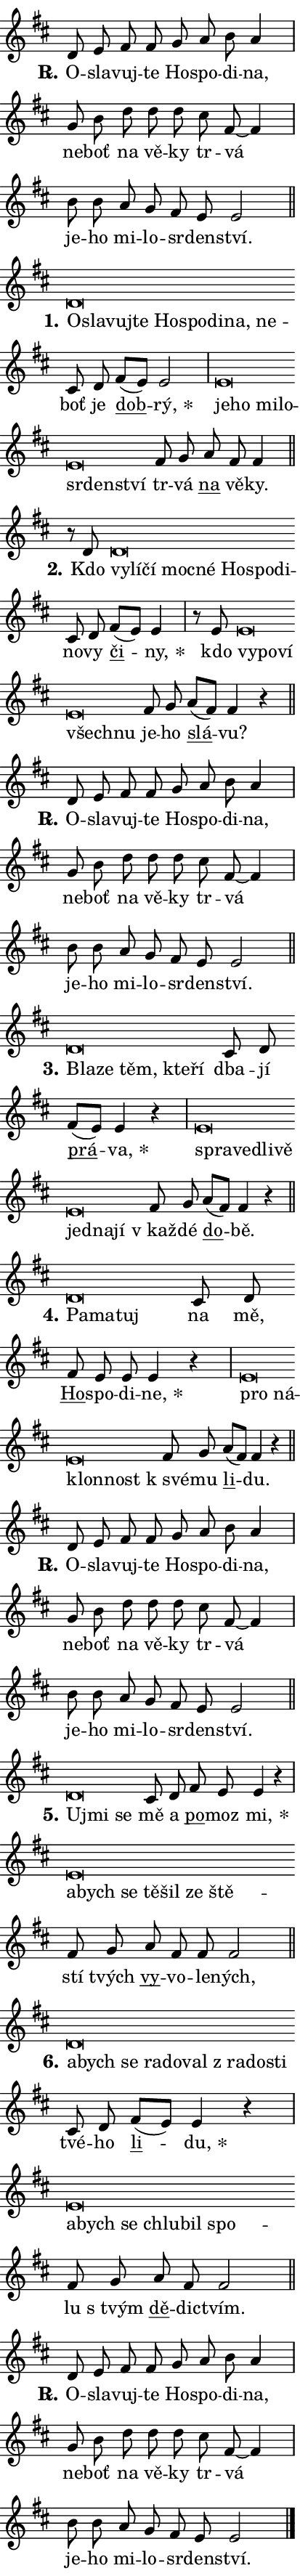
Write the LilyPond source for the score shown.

\version "2.24.0"
\header { tagline = "" }
\paper {
  indent = 0\cm
  top-margin = 0\cm
  right-margin = 0.13\cm % to fit lyric hyphens
  bottom-margin = 0\cm
  left-margin = 0\cm
  paper-width = 7\cm
  page-breaking = #ly:one-page-breaking
  system-system-spacing.basic-distance = #11
  score-system-spacing.basic-distance = #11
  ragged-last = ##f
}


%% Author: Thomas Morley
%% https://lists.gnu.org/archive/html/lilypond-user/2020-05/msg00002.html
#(define (line-position grob)
"Returns position of @var[grob} in current system:
   @code{'start}, if at first time-step
   @code{'end}, if at last time-step
   @code{'middle} otherwise
"
  (let* ((col (ly:item-get-column grob))
         (ln (ly:grob-object col 'left-neighbor))
         (rn (ly:grob-object col 'right-neighbor))
         (col-to-check-left (if (ly:grob? ln) ln col))
         (col-to-check-right (if (ly:grob? rn) rn col))
         (break-dir-left
           (and
             (ly:grob-property col-to-check-left 'non-musical #f)
             (ly:item-break-dir col-to-check-left)))
         (break-dir-right
           (and
             (ly:grob-property col-to-check-right 'non-musical #f)
             (ly:item-break-dir col-to-check-right))))
        (cond ((eqv? 1 break-dir-left) 'start)
              ((eqv? -1 break-dir-right) 'end)
              (else 'middle))))

#(define (tranparent-at-line-position vctor)
  (lambda (grob)
  "Relying on @code{line-position} select the relevant enry from @var{vctor}.
Used to determine transparency,"
    (case (line-position grob)
      ((end) (not (vector-ref vctor 0)))
      ((middle) (not (vector-ref vctor 1)))
      ((start) (not (vector-ref vctor 2))))))

noteHeadBreakVisibility =
#(define-music-function (break-visibility)(vector?)
"Makes @code{NoteHead}s transparent relying on @var{break-visibility}"
#{
  \override NoteHead.transparent =
    #(tranparent-at-line-position break-visibility)
#})

#(define delete-ledgers-for-transparent-note-heads
  (lambda (grob)
    "Reads whether a @code{NoteHead} is transparent.
If so this @code{NoteHead} is removed from @code{'note-heads} from
@var{grob}, which is supposed to be @code{LedgerLineSpanner}.
As a result ledgers are not printed for this @code{NoteHead}"
    (let* ((nhds-array (ly:grob-object grob 'note-heads))
           (nhds-list
             (if (ly:grob-array? nhds-array)
                 (ly:grob-array->list nhds-array)
                 '()))
           ;; Relies on the transparent-property being done before
           ;; Staff.LedgerLineSpanner.after-line-breaking is executed.
           ;; This is fragile ...
           (to-keep
             (remove
               (lambda (nhd)
                 (ly:grob-property nhd 'transparent #f))
               nhds-list)))
      ;; TODO find a better method to iterate over grob-arrays, similiar
      ;; to filter/remove etc for lists
      ;; For now rebuilt from scratch
      (set! (ly:grob-object grob 'note-heads)  '())
      (for-each
        (lambda (nhd)
          (ly:pointer-group-interface::add-grob grob 'note-heads nhd))
        to-keep))))

squashNotes = {
  \override NoteHead.X-extent = #'(-0.2 . 0.2)
  \override NoteHead.Y-extent = #'(-0.75 . 0)
  \override NoteHead.stencil =
    #(lambda (grob)
       (let ((pos (ly:grob-property grob 'staff-position)))
         (begin
           (if (< pos -7) (display "ERROR: Lower brevis then expected\n") (display "OK: Expected brevis position\n"))
           (if (<= pos -6) ly:text-interface::print ly:note-head::print))))
}
unSquashNotes = {
  \revert NoteHead.X-extent
  \revert NoteHead.Y-extent
  \revert NoteHead.stencil
}

hideNotes = \noteHeadBreakVisibility #begin-of-line-visible
unHideNotes = \noteHeadBreakVisibility #all-visible

% work-around for resetting accidentals
% https://lilypond.org/doc/v2.23/Documentation/notation/displaying-rhythms#unmetered-music
cadenzaMeasure = {
  \cadenzaOff
  \partial 1024 s1024
  \cadenzaOn
}

#(define-markup-command (accent layout props text) (markup?)
  "Underline accented syllable"
  (interpret-markup layout props
    #{\markup \override #'(offset . 4.3) \underline { #text }#}))

responsum = \markup \concat {
  "R" \hspace #-1.05 \path #0.1 #'((moveto 0 0.07) (lineto 0.9 0.8)) \hspace #0.05 "."
}

spaceSize = #0.6828661417322834 % exact space size for TeX Gyre Schola

\layout {
  \context {
    \Staff
    \remove "Time_signature_engraver"
    \override LedgerLineSpanner.after-line-breaking = #delete-ledgers-for-transparent-note-heads
  }
  \context {
    \Lyrics {
      \override LyricSpace.minimum-distance = \spaceSize
      \override LyricText.font-name = #"TeX Gyre Schola"
      \override LyricText.font-size = 1
      \override StanzaNumber.font-name = #"TeX Gyre Schola Bold"
      \override StanzaNumber.font-size = 1
    }
  }
  \context {
    \Score 
    \override NoteHead.text =
      #(lambda (grob) 
        (let ((pos (ly:grob-property grob 'staff-position)))
          #{\markup {
            \combine
              \halign #-0.55 \raise #(if (= pos -6) 0 0.5) \override #'(thickness . 2) \draw-line #'(3.2 . 0)
              \musicglyph "noteheads.sM1"
          }#}))
  }
}

% magnetic-lyrics.ily
%
%   written by
%     Jean Abou Samra <jean@abou-samra.fr>
%     Werner Lemberg <wl@gnu.org>
%
%   adapted by
%     Jiri Hon <jiri.hon@gmail.com>
%
% Version 2022-Apr-15

% https://www.mail-archive.com/lilypond-user@gnu.org/msg149350.html

#(define (Left_hyphen_pointer_engraver context)
   "Collect syllable-hyphen-syllable occurrences in lyrics and store
them in properties.  This engraver only looks to the left.  For
example, if the lyrics input is @code{foo -- bar}, it does the
following.

@itemize @bullet
@item
Set the @code{text} property of the @code{LyricHyphen} grob between
@q{foo} and @q{bar} to @code{foo}.

@item
Set the @code{left-hyphen} property of the @code{LyricText} grob with
text @q{foo} to the @code{LyricHyphen} grob between @q{foo} and
@q{bar}.
@end itemize

Use this auxiliary engraver in combination with the
@code{lyric-@/text::@/apply-@/magnetic-@/offset!} hook."
   (let ((hyphen #f)
         (text #f))
     (make-engraver
      (acknowledgers
       ((lyric-syllable-interface engraver grob source-engraver)
        (set! text grob)))
      (end-acknowledgers
       ((lyric-hyphen-interface engraver grob source-engraver)
        ;(when (not (grob::has-interface grob 'lyric-space-interface))
          (set! hyphen grob)));)
      ((stop-translation-timestep engraver)
       (when (and text hyphen)
         (ly:grob-set-object! text 'left-hyphen hyphen))
       (set! text #f)
       (set! hyphen #f)))))

#(define (lyric-text::apply-magnetic-offset! grob)
   "If the space between two syllables is less than the value in
property @code{LyricText@/.details@/.squash-threshold}, move the right
syllable to the left so that it gets concatenated with the left
syllable.

Use this function as a hook for
@code{LyricText@/.after-@/line-@/breaking} if the
@code{Left_@/hyphen_@/pointer_@/engraver} is active."
   (let ((hyphen (ly:grob-object grob 'left-hyphen #f)))
     (when hyphen
       (let ((left-text (ly:spanner-bound hyphen LEFT)))
         (when (grob::has-interface left-text 'lyric-syllable-interface)
           (let* ((common (ly:grob-common-refpoint grob left-text X))
                  (this-x-ext (ly:grob-extent grob common X))
                  (left-x-ext
                   (begin
                     ;; Trigger magnetism for left-text.
                     (ly:grob-property left-text 'after-line-breaking)
                     (ly:grob-extent left-text common X)))
                  ;; `delta` is the gap width between two syllables.
                  (delta (- (interval-start this-x-ext)
                            (interval-end left-x-ext)))
                  (details (ly:grob-property grob 'details))
                  (threshold (assoc-get 'squash-threshold details 0.2)))
             (when (< delta threshold)
               (let* (;; We have to manipulate the input text so that
                      ;; ligatures crossing syllable boundaries are not
                      ;; disabled.  For languages based on the Latin
                      ;; script this is essentially a beautification.
                      ;; However, for non-Western scripts it can be a
                      ;; necessity.
                      (lt (ly:grob-property left-text 'text))
                      (rt (ly:grob-property grob 'text))
                      (is-space (grob::has-interface hyphen 'lyric-space-interface))
                      (space (if is-space " " ""))
                      (extra-delta (if is-space spaceSize 0))
                      ;; Append new syllable.
                      (ltrt-space (if (and (string? lt) (string? rt))
                                (string-append lt space rt)
                                (make-concat-markup (list lt space rt))))
                      ;; Right-align `ltrt` to the right side.
                      (ltrt-space-markup (grob-interpret-markup
                               grob
                               (make-translate-markup
                                (cons (interval-length this-x-ext) 0)
                                (make-right-align-markup ltrt-space)))))
                 (begin
                   ;; Don't print `left-text`.
                   (ly:grob-set-property! left-text 'stencil #f)
                   ;; Set text and stencil (which holds all collected
                   ;; syllables so far) and shift it to the left.
                   (ly:grob-set-property! grob 'text ltrt-space)
                   (ly:grob-set-property! grob 'stencil ltrt-space-markup)
                   (ly:grob-translate-axis! grob (- (- delta extra-delta)) X))))))))))


#(define (lyric-hyphen::displace-bounds-first grob)
   ;; Make very sure this callback isn't triggered too early.
   (let ((left (ly:spanner-bound grob LEFT))
         (right (ly:spanner-bound grob RIGHT)))
     (ly:grob-property left 'after-line-breaking)
     (ly:grob-property right 'after-line-breaking)
     (ly:lyric-hyphen::print grob)))

squashThreshold = #0.4

\layout {
  \context {
    \Lyrics
    \consists #Left_hyphen_pointer_engraver
    \override LyricText.after-line-breaking =
      #lyric-text::apply-magnetic-offset!
    \override LyricHyphen.stencil = #lyric-hyphen::displace-bounds-first
    \override LyricText.details.squash-threshold = \squashThreshold
    \override LyricHyphen.minimum-distance = 0
    \override LyricHyphen.minimum-length = \squashThreshold
  }
}

squashText = \override LyricText.details.squash-threshold = 9999
unSquashText = \override LyricText.details.squash-threshold = \squashThreshold

leftText = \override LyricText.self-alignment-X = #LEFT
unLeftText = \revert LyricText.self-alignment-X

starOffset = #(lambda (grob) 
                (let ((x_offset (ly:self-alignment-interface::aligned-on-x-parent grob)))
                  (if (= x_offset 0) 0 (+ x_offset 1.2))))

star = #(define-music-function (syllable)(string?)
"Append star separator at the end of a syllable"
#{
  \once \override LyricText.X-offset = #starOffset
  \lyricmode { \markup {
    #syllable
    \override #'((font-name . "TeX Gyre Schola Bold")) \hspace #0.2 \lower #0.65 \larger "*"
  } }
#})

starAccent = #(define-music-function (syllable)(string?)
"Append star separator at the end of a syllable and make accent"
#{
  \once \override LyricText.X-offset = #starOffset
  \lyricmode { \markup {
    \accent #syllable
    \override #'((font-name . "TeX Gyre Schola Bold")) \hspace #0.2 \lower #0.65 \larger "*"
  } }
#})

breath = #(define-music-function (syllable)(string?)
"Append breathing indicator at the end of a syllable"
#{
  \lyricmode { \markup { #syllable "+" } }
#})

optionalBreath = #(define-music-function (syllable)(string?)
"Append optional breathing indicator at the end of a syllable"
#{
  \lyricmode { \markup { #syllable "(+)" } }
#})


\score {
    <<
        \new Voice = "melody" { \cadenzaOn \key d \major \relative { d'8 e fis fis g a b a4 \cadenzaMeasure \bar "|" g8 b d d d \bar "" cis fis,~ fis4 \cadenzaMeasure \bar "|" b8 b a g fis e e2 \cadenzaMeasure \bar "||" \break } }
        \new Lyrics \lyricsto "melody" { \lyricmode { \set stanza = \responsum
O -- sla -- vuj -- te Ho -- spo -- di -- na, ne -- boť na vě -- ky tr -- vá je -- ho mi -- lo -- sr -- den -- ství. } }
    >>
    \layout {}
}

\score {
    <<
        \new Voice = "melody" { \cadenzaOn \key d \major \relative { \squashNotes d'\breve*1/16 \hideNotes \breve*1/16 \bar "" \breve*1/16 \bar "" \breve*1/16 \bar "" \breve*1/16 \bar "" \breve*1/16 \bar "" \breve*1/16 \bar "" \breve*1/16 \breve*1/16 \bar "" \unHideNotes \unSquashNotes cis8 d \bar "" fis[( e)] e2 \cadenzaMeasure \bar "|" \squashNotes e\breve*1/16 \hideNotes \breve*1/16 \bar "" \breve*1/16 \bar "" \breve*1/16 \bar "" \breve*1/16 \bar "" \breve*1/16 \breve*1/16 \bar "" \unHideNotes \unSquashNotes fis8 g \bar "" a fis fis4 \cadenzaMeasure \bar "||" \break } }
        \new Lyrics \lyricsto "melody" { \lyricmode { \set stanza = "1."
\leftText O -- \squashText sla -- vuj -- te Ho -- spo -- di -- na, ne -- \unLeftText \unSquashText boť je \markup \accent dob -- \star rý, \leftText je -- \squashText ho mi -- lo -- sr -- den -- ství \unLeftText \unSquashText tr -- vá \markup \accent na vě -- ky. } }
    >>
    \layout {}
}

\score {
    <<
        \new Voice = "melody" { \cadenzaOn \key d \major \relative { r8 d'8 \squashNotes d\breve*1/16 \hideNotes \breve*1/16 \bar "" \breve*1/16 \bar "" \breve*1/16 \bar "" \breve*1/16 \bar "" \breve*1/16 \bar "" \breve*1/16 \breve*1/16 \bar "" \unHideNotes \unSquashNotes cis8 d \bar "" fis[( e)] e4 \cadenzaMeasure \bar "|" r8 e8 \squashNotes e\breve*1/16 \hideNotes \breve*1/16 \bar "" \breve*1/16 \bar "" \breve*1/16 \breve*1/16 \bar "" \unHideNotes \unSquashNotes fis8 g \bar "" a[( fis)] fis4 r \cadenzaMeasure \bar "||" \break } }
        \new Lyrics \lyricsto "melody" { \lyricmode { \set stanza = "2."
Kdo \leftText vy -- \squashText lí -- čí moc -- né Ho -- spo -- di -- \unLeftText \unSquashText no -- vy \markup \accent či -- \star ny, kdo \leftText vy -- \squashText po -- ví všech -- nu \unLeftText \unSquashText je -- ho \markup \accent slá -- vu? } }
    >>
    \layout {}
}

\score {
    <<
        \new Voice = "melody" { \cadenzaOn \key d \major \relative { d'8 e fis fis g a b a4 \cadenzaMeasure \bar "|" g8 b d d d \bar "" cis fis,~ fis4 \cadenzaMeasure \bar "|" b8 b a g fis e e2 \cadenzaMeasure \bar "||" \break } }
        \new Lyrics \lyricsto "melody" { \lyricmode { \set stanza = \responsum
O -- sla -- vuj -- te Ho -- spo -- di -- na, ne -- boť na vě -- ky tr -- vá je -- ho mi -- lo -- sr -- den -- ství. } }
    >>
    \layout {}
}

\score {
    <<
        \new Voice = "melody" { \cadenzaOn \key d \major \relative { \squashNotes d'\breve*1/16 \hideNotes \breve*1/16 \bar "" \breve*1/16 \bar "" \breve*1/16 \breve*1/16 \bar "" \unHideNotes \unSquashNotes cis8 d \bar "" fis[( e)] e4 r \cadenzaMeasure \bar "|" \squashNotes e\breve*1/16 \hideNotes \breve*1/16 \bar "" \breve*1/16 \bar "" \breve*1/16 \bar "" \breve*1/16 \bar "" \breve*1/16 \breve*1/16 \bar "" \unHideNotes \unSquashNotes fis8 g \bar "" a[( fis)] fis4 r \cadenzaMeasure \bar "||" \break } }
        \new Lyrics \lyricsto "melody" { \lyricmode { \set stanza = "3."
\leftText Bla -- \squashText ze těm, kte -- ří \unLeftText \unSquashText dba -- jí \markup \accent prá -- \star va, \leftText spra -- \squashText ve -- dli -- vě jed -- na -- jí \unLeftText \unSquashText "v kaž" -- dé \markup \accent do -- bě. } }
    >>
    \layout {}
}

\score {
    <<
        \new Voice = "melody" { \cadenzaOn \key d \major \relative { \squashNotes d'\breve*1/16 \hideNotes \breve*1/16 \breve*1/16 \bar "" \unHideNotes \unSquashNotes cis8 d \bar "" fis e e e4 r \cadenzaMeasure \bar "|" \squashNotes e\breve*1/16 \hideNotes \breve*1/16 \bar "" \breve*1/16 \breve*1/16 \bar "" \unHideNotes \unSquashNotes fis8 g \bar "" a[( fis)] fis4 r \cadenzaMeasure \bar "||" \break } }
        \new Lyrics \lyricsto "melody" { \lyricmode { \set stanza = "4."
\leftText Pa -- \squashText ma -- tuj \unLeftText \unSquashText na mě, \markup \accent Ho -- spo -- di -- \star ne, \leftText pro \squashText ná -- klon -- nost \unLeftText \unSquashText "k své" -- mu \markup \accent li -- du. } }
    >>
    \layout {}
}

\score {
    <<
        \new Voice = "melody" { \cadenzaOn \key d \major \relative { d'8 e fis fis g a b a4 \cadenzaMeasure \bar "|" g8 b d d d \bar "" cis fis,~ fis4 \cadenzaMeasure \bar "|" b8 b a g fis e e2 \cadenzaMeasure \bar "||" \break } }
        \new Lyrics \lyricsto "melody" { \lyricmode { \set stanza = \responsum
O -- sla -- vuj -- te Ho -- spo -- di -- na, ne -- boť na vě -- ky tr -- vá je -- ho mi -- lo -- sr -- den -- ství. } }
    >>
    \layout {}
}

\score {
    <<
        \new Voice = "melody" { \cadenzaOn \key d \major \relative { \squashNotes d'\breve*1/16 \hideNotes \breve*1/16 \breve*1/16 \bar "" \unHideNotes \unSquashNotes cis8 d \bar "" fis e e4 r \cadenzaMeasure \bar "|" \squashNotes e\breve*1/16 \hideNotes \breve*1/16 \bar "" \breve*1/16 \bar "" \breve*1/16 \bar "" \breve*1/16 \bar "" \breve*1/16 \breve*1/16 \bar "" \unHideNotes \unSquashNotes fis8 g \bar "" a fis fis fis2 \cadenzaMeasure \bar "||" \break } }
        \new Lyrics \lyricsto "melody" { \lyricmode { \set stanza = "5."
\leftText U -- \squashText jmi se \unLeftText \unSquashText mě a \markup \accent po -- moz \star mi, \leftText a -- \squashText bych se tě -- šil ze ště -- \unLeftText \unSquashText stí tvých \markup \accent vy -- vo -- le -- ných, } }
    >>
    \layout {}
}

\score {
    <<
        \new Voice = "melody" { \cadenzaOn \key d \major \relative { \squashNotes d'\breve*1/16 \hideNotes \breve*1/16 \bar "" \breve*1/16 \bar "" \breve*1/16 \bar "" \breve*1/16 \bar "" \breve*1/16 \bar "" \breve*1/16 \bar "" \breve*1/16 \breve*1/16 \bar "" \unHideNotes \unSquashNotes cis8 d \bar "" fis[( e)] e4 r \cadenzaMeasure \bar "|" \squashNotes e\breve*1/16 \hideNotes \breve*1/16 \bar "" \breve*1/16 \bar "" \breve*1/16 \bar "" \breve*1/16 \breve*1/16 \bar "" \unHideNotes \unSquashNotes fis8 g \bar "" a fis fis2 \cadenzaMeasure \bar "||" \break } }
        \new Lyrics \lyricsto "melody" { \lyricmode { \set stanza = "6."
\leftText a -- \squashText bych se ra -- do -- val "z ra" -- do -- sti \unLeftText \unSquashText tvé -- ho \markup \accent li -- \star du, \leftText a -- \squashText bych se chlu -- bil spo -- \unLeftText \unSquashText lu "s tvým" \markup \accent dě -- dic -- tvím. } }
    >>
    \layout {}
}

\score {
    <<
        \new Voice = "melody" { \cadenzaOn \key d \major \relative { d'8 e fis fis g a b a4 \cadenzaMeasure \bar "|" g8 b d d d \bar "" cis fis,~ fis4 \cadenzaMeasure \bar "|" b8 b a g fis e e2 \cadenzaMeasure \bar "||" \break } \bar "|." }
        \new Lyrics \lyricsto "melody" { \lyricmode { \set stanza = \responsum
O -- sla -- vuj -- te Ho -- spo -- di -- na, ne -- boť na vě -- ky tr -- vá je -- ho mi -- lo -- sr -- den -- ství. } }
    >>
    \layout {}
}
